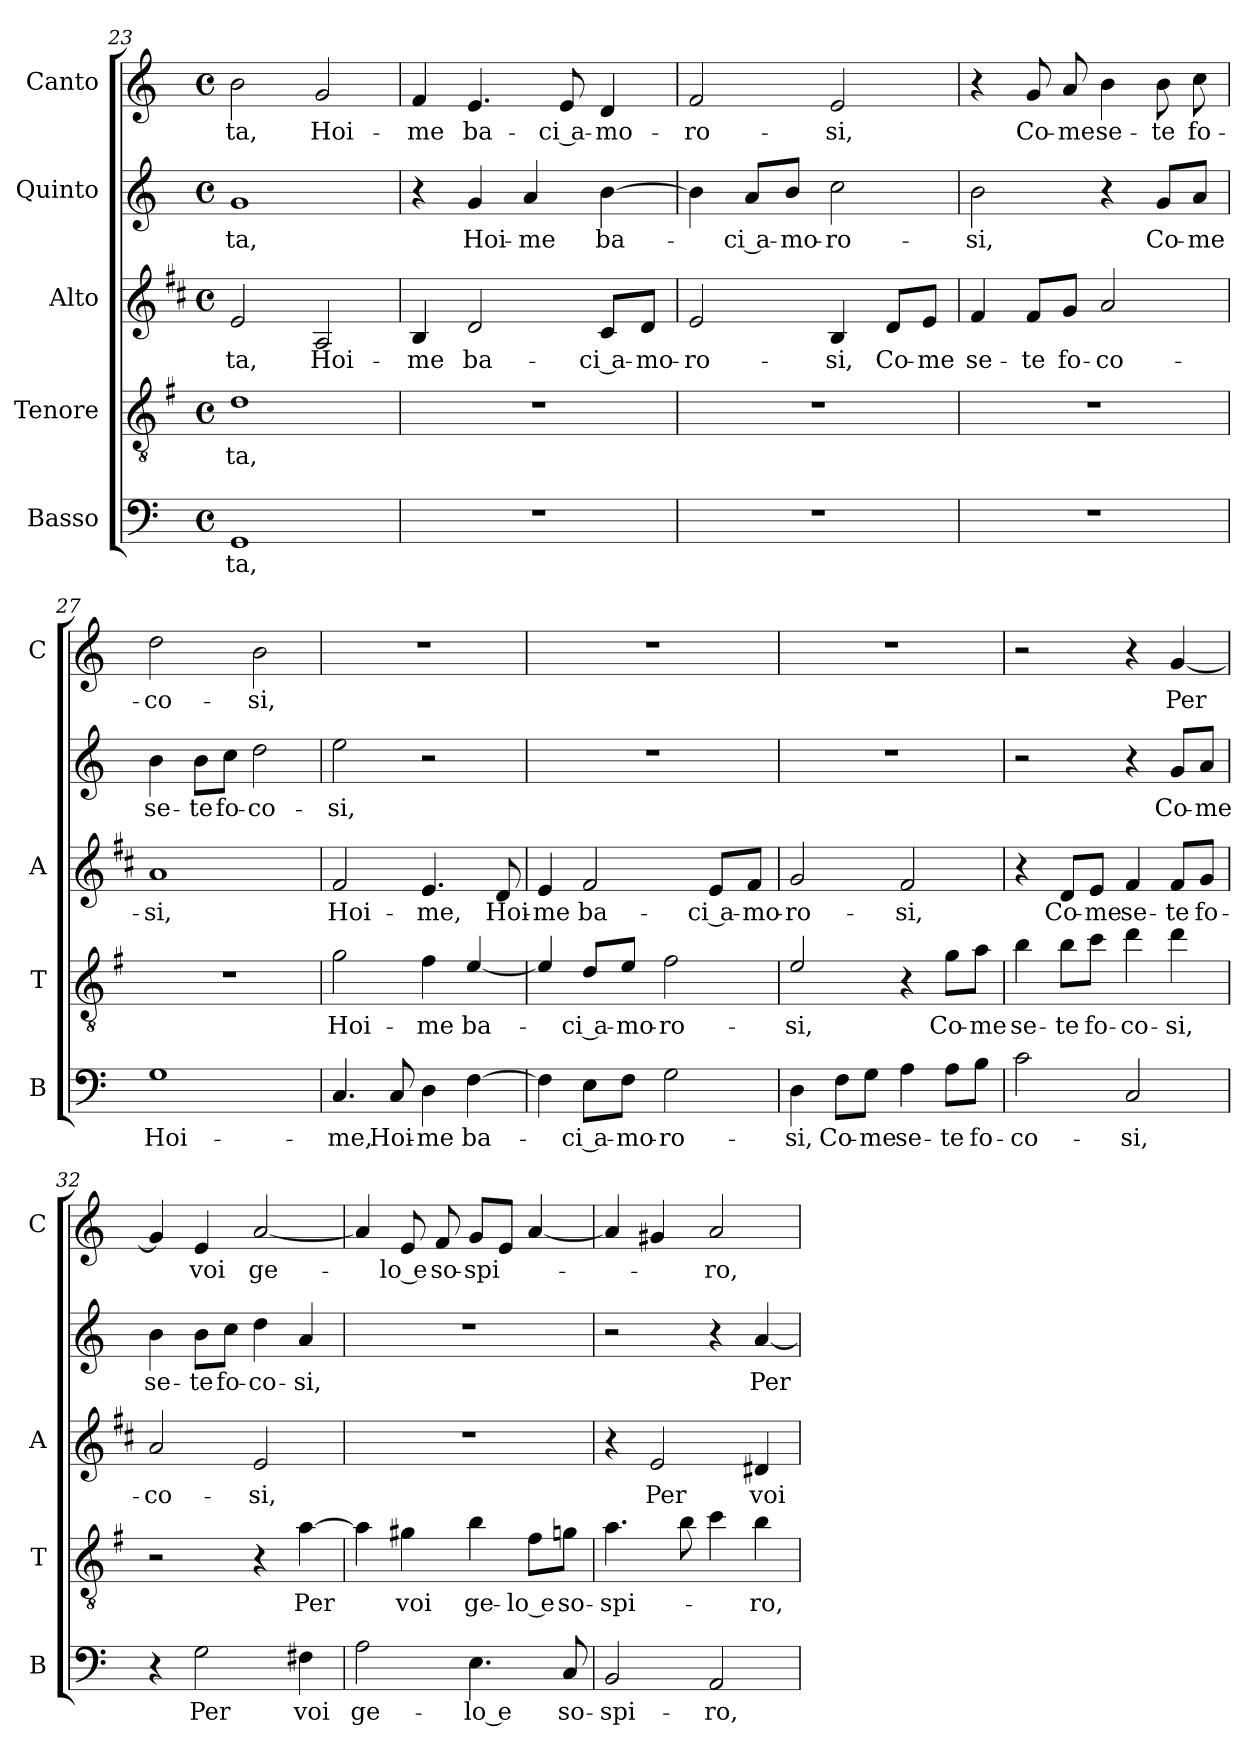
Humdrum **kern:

**kern	**text	**kern	**text	**kern	**text	**kern	**text	**kern	**text
*part5	*part5	*part4	*part4	*part3	*part3	*part2	*part2	*part1	*part1
*staff5	*staff5	*staff4	*staff4	*staff3	*staff3	*staff2	*staff2	*staff1	*staff1
*I"Basso	*	*I"Tenore	*	*I"Alto	*	*I"Quinto	*	*I"Canto	*
*I'B	*	*I'T	*	*I'A	*	*	*	*I'C	*
*clefF4	*	*clefGv2	*	*clefG2	*	*clefG2	*	*clefG2	*
*	*	*ITrd4c7	*	*ITrd1c2	*	*	*	*	*
*k[]	*	*k[]	*	*k[]	*	*k[]	*	*k[]	*
*C:	*	*C:	*	*C:	*	*C:	*	*C:	*
*M4/4	*	*M4/4	*	*M4/4	*	*M4/4	*	*M4/4	*
*met(c)	*	*met(c)	*	*met(c)	*	*met(c)	*	*met(c)	*
=23	=23	=23	=23	=23	=23	=23	=23	=23	=23
!	!LO:LY:b	!	!LO:LY:b	!	!LO:LY:b	!	!LO:LY:b	!	!LO:LY:b
1GG	-ta,	1G	-ta,	2d/	-ta,	1g	-ta,	2b\	-ta,
!	!	!	!	!	!LO:LY:b	!	!	!	!LO:LY:b
.	.	.	.	2G/	Hoi-	.	.	2g/	Hoi-
=24	=24	=24	=24	=24	=24	=24	=24	=24	=24
!	!	!	!	!	!LO:LY:b	!	!	!	!LO:LY:b
1r	.	1r	.	4A/	-me	4r	.	4f/	-me
!	!	!	!	!	!LO:LY:b	!	!LO:LY:b	!	!LO:LY:b
.	.	.	.	2c/	ba-	4g/	Hoi-	4.e/	ba-
!	!	!	!	!	!	!	!LO:LY:b	!	!
.	.	.	.	.	.	4a/	-me	.	.
!	!	!	!	!	!	!	!	!	!LO:LY:b
.	.	.	.	.	.	.	.	8e/	-ci a-
!	!	!	!	!	!LO:LY:b	!	!LO:LY:b	!	!LO:LY:b
.	.	.	.	8B/L	-ci a-	[4b\	ba-	4d/	-mo-
!	!	!	!	!	!LO:LY:b	!	!	!	!
.	.	.	.	8c/J	-mo-	.	.	.	.
=25	=25	=25	=25	=25	=25	=25	=25	=25	=25
!	!	!	!	!	!LO:LY:b	!	!	!	!LO:LY:b
1r	.	1r	.	2d/	-ro-	4b\]	.	2f/	-ro-
!	!	!	!	!	!	!	!LO:LY:b	!	!
.	.	.	.	.	.	8a/L	-ci a-	.	.
!	!	!	!	!	!	!	!LO:LY:b	!	!
.	.	.	.	.	.	8b/J	-mo-	.	.
!	!	!	!	!	!LO:LY:b	!	!LO:LY:b	!	!LO:LY:b
.	.	.	.	4A/	-si,	2cc\	-ro-	2e/	-si,
!	!	!	!	!	!LO:LY:b	!	!	!	!
.	.	.	.	8c/L	Co-	.	.	.	.
!	!	!	!	!	!LO:LY:b	!	!	!	!
.	.	.	.	8d/J	-me	.	.	.	.
=26	=26	=26	=26	=26	=26	=26	=26	=26	=26
!	!	!	!	!	!LO:LY:b	!	!LO:LY:b	!	!
1r	.	1r	.	4e/	se-	2b\	-si,	4r	.
!	!	!	!	!	!LO:LY:b	!	!	!	!LO:LY:b
.	.	.	.	8e/L	-te	.	.	8g/	Co-
!	!	!	!	!	!LO:LY:b	!	!	!	!LO:LY:b
.	.	.	.	8f/J	fo-	.	.	8a/	-me
!	!	!	!	!	!LO:LY:b	!	!	!	!LO:LY:b
.	.	.	.	2g/	-co-	4r	.	4b\	se-
!	!	!	!	!	!	!	!LO:LY:b	!	!LO:LY:b
.	.	.	.	.	.	8g/L	Co-	8b\	-te
!	!	!	!	!	!	!	!LO:LY:b	!	!LO:LY:b
.	.	.	.	.	.	8a/J	-me	8cc\	fo-
=27	=27	=27	=27	=27	=27	=27	=27	=27	=27
!	!LO:LY:b	!	!	!	!LO:LY:b	!	!LO:LY:b	!	!LO:LY:b
1G	Hoi-	1r	.	1g	-si,	4b\	se-	2dd\	-co-
!	!	!	!	!	!	!	!LO:LY:b	!	!
.	.	.	.	.	.	8b\L	-te	.	.
!	!	!	!	!	!	!	!LO:LY:b	!	!
.	.	.	.	.	.	8cc\J	fo-	.	.
!	!	!	!	!	!	!	!LO:LY:b	!	!LO:LY:b
.	.	.	.	.	.	2dd\	-co-	2b\	-si,
!!LO:LB:g=z
=28	=28	=28	=28	=28	=28	=28	=28	=28	=28
!	!LO:LY:b	!	!LO:LY:b	!	!LO:LY:b	!	!LO:LY:b	!	!
4.C/	-me,	2c\	Hoi-	2e/	Hoi-	2ee\	-si,	1r	.
!	!LO:LY:b	!	!	!	!	!	!	!	!
8C/	Hoi-	.	.	.	.	.	.	.	.
!	!LO:LY:b	!	!LO:LY:b	!	!LO:LY:b	!	!	!	!
4D\	-me	4B\	-me	4.d/	-me,	2r	.	.	.
!	!LO:LY:b	!	!LO:LY:b	!	!	!	!	!	!
[4F\	ba-	[4A/	ba-	.	.	.	.	.	.
!	!	!	!	!	!LO:LY:b	!	!	!	!
.	.	.	.	8c/	Hoi-	.	.	.	.
=29	=29	=29	=29	=29	=29	=29	=29	=29	=29
!	!	!	!	!	!LO:LY:b	!	!	!	!
4F\]	.	4A/]	.	4d/	-me	1r	.	1r	.
!	!LO:LY:b	!	!LO:LY:b	!	!LO:LY:b	!	!	!	!
8E\L	-ci a-	8G/L	-ci a-	2e/	ba-	.	.	.	.
!	!LO:LY:b	!	!LO:LY:b	!	!	!	!	!	!
8F\J	-mo-	8A/J	-mo-	.	.	.	.	.	.
!	!LO:LY:b	!	!LO:LY:b	!	!	!	!	!	!
2G\	-ro-	2B\	-ro-	.	.	.	.	.	.
!	!	!	!	!	!LO:LY:b	!	!	!	!
.	.	.	.	8d/L	-ci a-	.	.	.	.
!	!	!	!	!	!LO:LY:b	!	!	!	!
.	.	.	.	8e/J	-mo-	.	.	.	.
=30	=30	=30	=30	=30	=30	=30	=30	=30	=30
!	!LO:LY:b	!	!LO:LY:b	!	!LO:LY:b	!	!	!	!
4D\	-si,	2A/	-si,	2f/	-ro-	1r	.	1r	.
!	!LO:LY:b	!	!	!	!	!	!	!	!
8F\L	Co-	.	.	.	.	.	.	.	.
!	!LO:LY:b	!	!	!	!	!	!	!	!
8G\J	-me	.	.	.	.	.	.	.	.
!	!LO:LY:b	!	!	!	!LO:LY:b	!	!	!	!
4A\	se-	4r	.	2e/	-si,	.	.	.	.
!	!LO:LY:b	!	!LO:LY:b	!	!	!	!	!	!
8A\L	-te	8c\L	Co-	.	.	.	.	.	.
!	!LO:LY:b	!	!LO:LY:b	!	!	!	!	!	!
8B\J	fo-	8d\J	-me	.	.	.	.	.	.
=31	=31	=31	=31	=31	=31	=31	=31	=31	=31
!	!LO:LY:b	!	!LO:LY:b	!	!	!	!	!	!
2c\	-co-	4e\	se-	4r	.	2r	.	2r	.
!	!	!	!LO:LY:b	!	!LO:LY:b	!	!	!	!
.	.	8e\L	-te	8c/L	Co-	.	.	.	.
!	!	!	!LO:LY:b	!	!LO:LY:b	!	!	!	!
.	.	8f\J	fo-	8d/J	-me	.	.	.	.
!	!LO:LY:b	!	!LO:LY:b	!	!LO:LY:b	!	!	!	!
2C/	-si,	4g\	-co-	4e/	se-	4r	.	4r	.
!	!	!	!LO:LY:b	!	!LO:LY:b	!	!LO:LY:b	!	!LO:LY:b
.	.	4g\	-si,	8e/L	-te	8g/L	Co-	[4g/	Per
!	!	!	!	!	!LO:LY:b	!	!LO:LY:b	!	!
.	.	.	.	8f/J	fo-	8a/J	-me	.	.
=32	=32	=32	=32	=32	=32	=32	=32	=32	=32
!	!	!	!	!	!LO:LY:b	!	!LO:LY:b	!	!
4r	.	2r	.	2g/	-co-	4b\	se-	4g/]	.
!	!LO:LY:b	!	!	!	!	!	!LO:LY:b	!	!LO:LY:b
2G\	Per	.	.	.	.	8b\L	-te	4e/	voi
!	!	!	!	!	!	!	!LO:LY:b	!	!
.	.	.	.	.	.	8cc\J	fo-	.	.
!	!	!	!	!	!LO:LY:b	!	!LO:LY:b	!	!LO:LY:b
.	.	4r	.	2d/	-si,	4dd\	-co-	[2a/	ge-
!	!LO:LY:b	!	!LO:LY:b	!	!	!	!LO:LY:b	!	!
4F#X\	voi	[4d\	Per	.	.	4a/	-si,	.	.
=33	=33	=33	=33	=33	=33	=33	=33	=33	=33
!	!LO:LY:b	!	!	!	!	!	!	!	!
2A\	ge-	4d\]	.	1r	.	1r	.	4a/]	.
!	!	!	!LO:LY:b	!	!	!	!	!	!LO:LY:b
.	.	4c#X\	voi	.	.	.	.	8e/	-lo e
!	!	!	!	!	!	!	!	!	!LO:LY:b
.	.	.	.	.	.	.	.	8f/	so-
!	!LO:LY:b	!	!LO:LY:b	!	!	!	!	!	!LO:LY:b
4.E\	-lo e	4e\	ge-	.	.	.	.	8g/L	-spi-
.	.	.	.	.	.	.	.	8e/J	.
!	!	!	!LO:LY:b	!	!	!	!	!	!
.	.	8B\L	-lo e	.	.	.	.	[4a/	.
!	!LO:LY:b	!	!LO:LY:b	!	!	!	!	!	!
8C/	so-	8cn\J	so-	.	.	.	.	.	.
!!LO:LB:g=z
=34	=34	=34	=34	=34	=34	=34	=34	=34	=34
!	!LO:LY:b	!	!LO:LY:b	!	!	!	!	!	!
2BB/	-spi-	4.d\	-spi-	4r	.	2r	.	4a/]	.
!	!	!	!	!	!LO:LY:b	!	!	!	!
.	.	.	.	2d/	Per	.	.	4g#X/	.
.	.	8e\	.	.	.	.	.	.	.
!	!LO:LY:b	!	!	!	!	!	!	!	!LO:LY:b
2AA/	-ro,	4f\	.	.	.	4r	.	2a/	-ro,
!	!	!	!LO:LY:b	!	!LO:LY:b	!	!LO:LY:b	!	!
.	.	4e\	-ro,	4c#X/	voi	[4a/	Per	.	.
=	=	=	=	=	=	=	=	=	=
*-	*-	*-	*-	*-	*-	*-	*-	*-	*-
